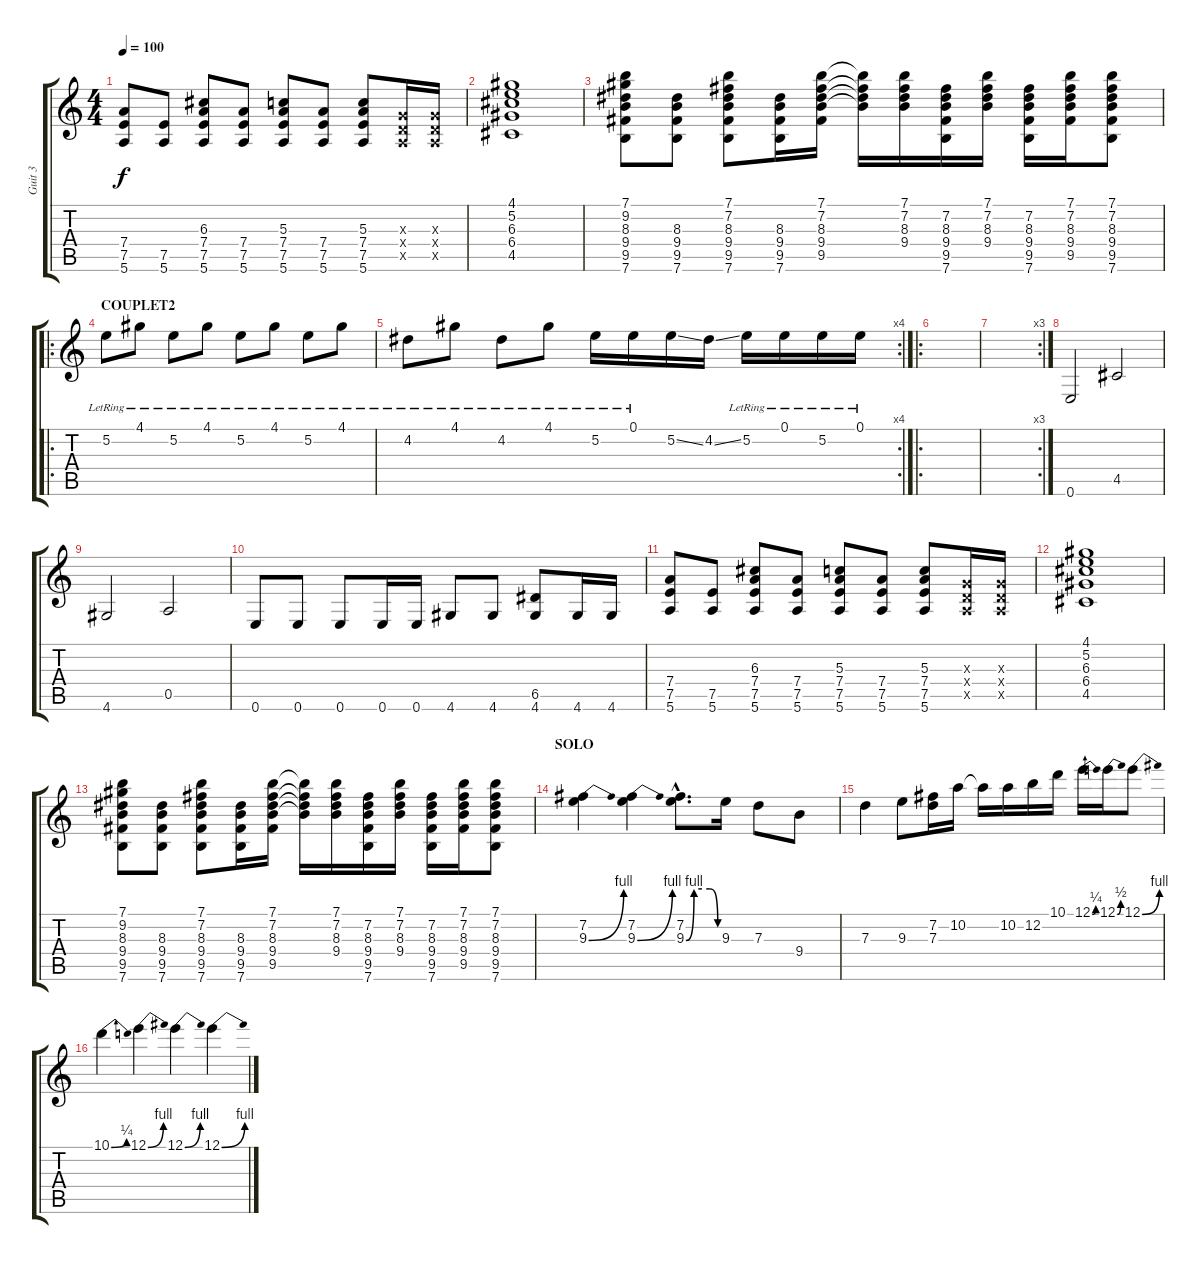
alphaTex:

\track ("Guit 3" "Guit 3") {instrument overdrivenguitar}
\staff {score tabs}
\tuning (E4 B3 G3 D3 A2 E2) {hide}
\ts (4 4)
\tempo 100
\clef g2
\ks c
(7.4 7.5 5.6).8{dy f} (7.5 5.6).8 (6.3 7.4 7.5 5.6).8 (7.4 7.5 5.6).8 (5.3 7.4 7.5 5.6).8 (7.4 7.5 5.6).8 (5.3 7.4 7.5 5.6).8 (0.3{x} 0.4{x} 0.5{x}).16 (0.3{x} 0.4{x} 0.5{x}).16 |
(4.1 5.2 6.3 6.4 4.5).1 |
(7.1 9.2 8.3 9.4 9.5 7.6).8 (8.3 9.4 9.5 7.6).8 (7.1 7.2 8.3 9.4 9.5 7.6).8 (8.3 9.4 9.5 7.6).16 (7.1 7.2 8.3 9.4 9.5).16 (7.1{t} 7.2{t} 8.3{t} 9.4{t}).16 (7.1 7.2 8.3 9.4).16 (7.2 8.3 9.4 9.5 7.6).16 (7.1 7.2 8.3 9.4).16 (7.2 8.3 9.4 9.5 7.6).16 (7.1 7.2 8.3 9.4 9.5).16 (7.1 7.2 8.3 9.4 9.5 7.6).8 |
\ro
\section ("" "COUPLET2")
5.2{lr}.8 4.1{lr}.8 5.2{lr}.8 4.1{lr}.8 5.2{lr}.8 4.1{lr}.8 5.2{lr}.8 4.1{lr}.8 |
\rc 4
4.2{lr}.8 4.1{lr}.8 4.2{lr}.8 4.1{lr}.8 5.2{lr}.16 0.1{lr}.16 5.2{ss}.16 4.2{ss}.16 5.2{lr}.16 0.1{lr}.16 5.2{lr}.16 0.1{lr}.16 |
\ro
|
\rc 3
|
0.6.2 4.5.2 |
4.6.2 0.5.2 |
0.6.8 0.6.8 0.6.8 0.6.16 0.6.16 4.6.8 4.6.8 (6.5 4.6).8 4.6.16 4.6.16 |
(7.4 7.5 5.6).8 (7.5 5.6).8 (6.3 7.4 7.5 5.6).8 (7.4 7.5 5.6).8 (5.3 7.4 7.5 5.6).8 (7.4 7.5 5.6).8 (5.3 7.4 7.5 5.6).8 (0.3{x} 0.4{x} 0.5{x}).16 (0.3{x} 0.4{x} 0.5{x}).16 |
(4.1 5.2 6.3 6.4 4.5).1 |
(7.1 9.2 8.3 9.4 9.5 7.6).8 (8.3 9.4 9.5 7.6).8 (7.1 7.2 8.3 9.4 9.5 7.6).8 (8.3 9.4 9.5 7.6).16 (7.1 7.2 8.3 9.4 9.5).16 (7.1{t} 7.2{t} 8.3{t} 9.4{t}).16 (7.1 7.2 8.3 9.4).16 (7.2 8.3 9.4 9.5 7.6).16 (7.1 7.2 8.3 9.4).16 (7.2 8.3 9.4 9.5 7.6).16 (7.1 7.2 8.3 9.4 9.5).16 (7.1 7.2 8.3 9.4 9.5 7.6).8 |
\section ("" "SOLO")
(7.2 9.3{be (bend 0 0 60 4)}).4 (7.2 9.3{be (bend 0 0 60 4)}).4 (7.2{hac} 9.3{be (custom 0 0 15 4 30 4 45 4 60 0) hac}).8{d} 9.3.16 7.3.8 9.4.8 |
7.3.4 9.3.8 (7.2 7.3).16 10.2.16 10.2{t}.16 10.2.16 12.2.16 10.1.16 12.1{be (bend 0 0 60 1)}.16 12.1{be (bend 0 0 60 2)}.16 12.1{be (bend 0 0 60 4)}.8 |
10.1{be (bend 0 0 60 1)}.4 12.1{be (bend 0 0 60 4)}.4 12.1{be (bend 0 0 60 4)}.4 12.1{be (bend 0 0 60 4)}.4
